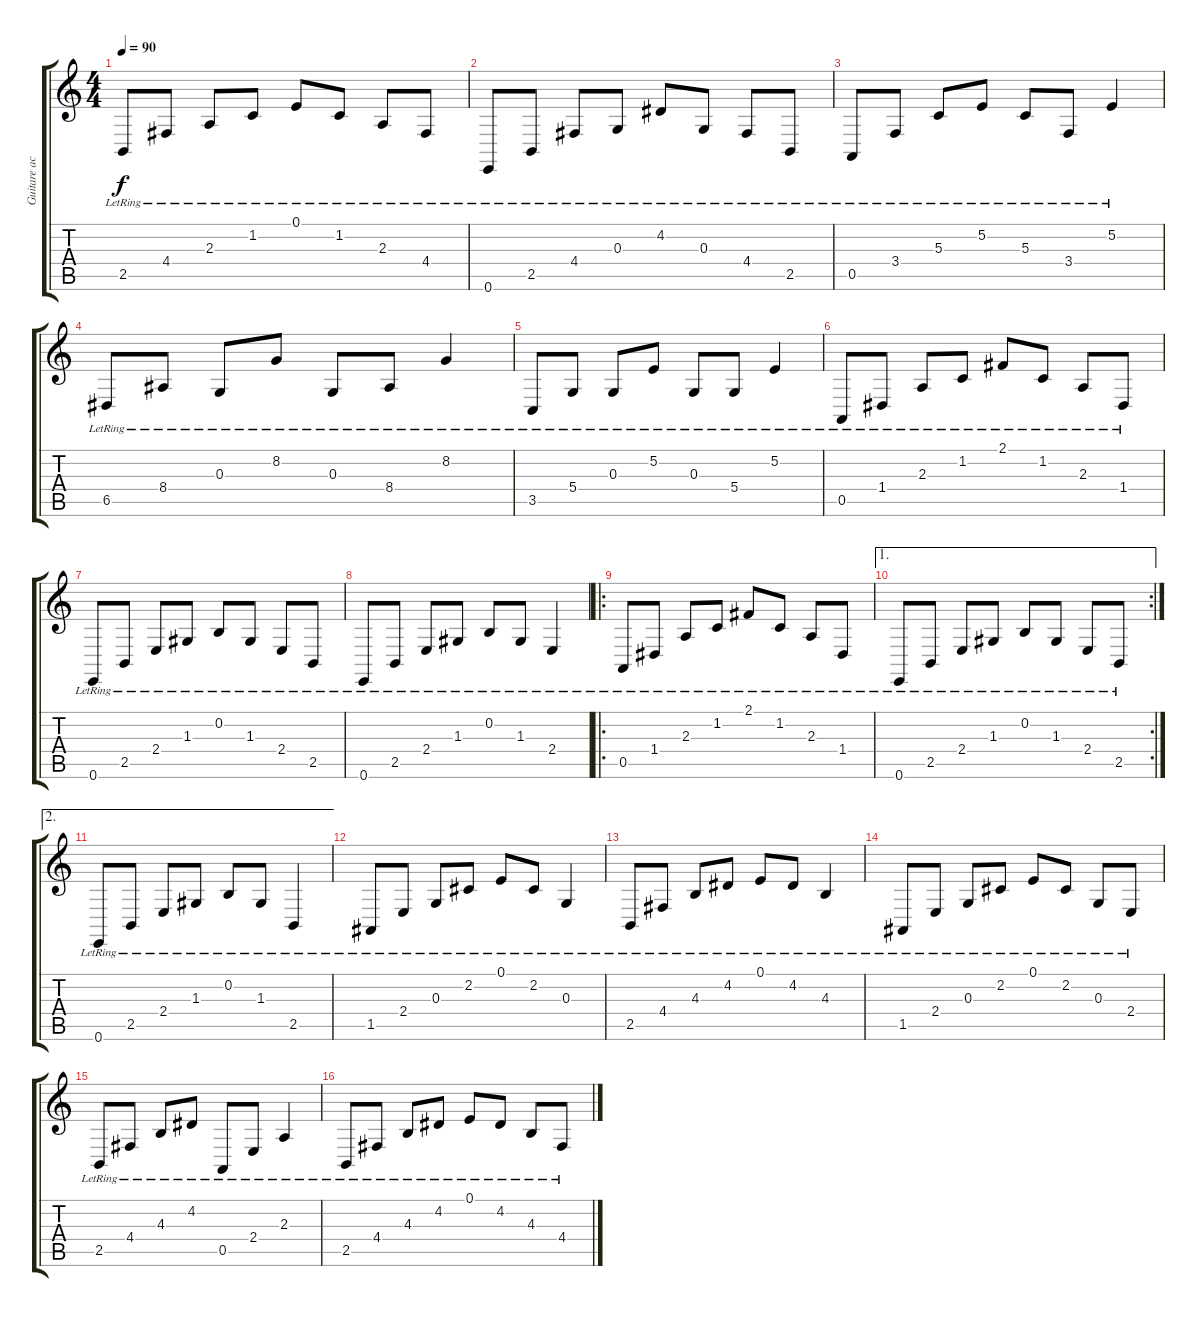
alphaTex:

\track ("Guitare acoustique" "Guitare ac") {instrument harpsichord}
\staff {score tabs}
\tuning (E4 B3 G3 D3 A2 E2) {hide}
\ts (4 4)
\tempo 90
\clef g2
\ks c
2.5{lr}.8{dy f} 4.4{lr}.8 2.3{lr}.8 1.2{lr}.8 0.1{lr}.8 1.2{lr}.8 2.3{lr}.8 4.4{lr}.8 |
0.6{lr}.8 2.5{lr}.8 4.4{lr}.8 0.3{lr}.8 4.2{lr}.8 0.3{lr}.8 4.4{lr}.8 2.5{lr}.8 |
0.5{lr}.8 3.4{lr}.8 5.3{lr}.8 5.2{lr}.8 5.3{lr}.8 3.4{lr}.8 5.2{lr}.4 |
6.5{lr}.8 8.4{lr}.8 0.3{lr}.8 8.2{lr}.8 0.3{lr}.8 8.4{lr}.8 8.2{lr}.4 |
3.5{lr}.8 5.4{lr}.8 0.3{lr}.8 5.2{lr}.8 0.3{lr}.8 5.4{lr}.8 5.2{lr}.4 |
0.5{lr}.8 1.4{lr}.8 2.3{lr}.8 1.2{lr}.8 2.1{lr}.8 1.2{lr}.8 2.3{lr}.8 1.4{lr}.8 |
0.6{lr}.8 2.5{lr}.8 2.4{lr}.8 1.3{lr}.8 0.2{lr}.8 1.3{lr}.8 2.4{lr}.8 2.5{lr}.8 |
0.6{lr}.8 2.5{lr}.8 2.4{lr}.8 1.3{lr}.8 0.2{lr}.8 1.3{lr}.8 2.4{lr}.4 |
\ro
0.5{lr}.8 1.4{lr}.8 2.3{lr}.8 1.2{lr}.8 2.1{lr}.8 1.2{lr}.8 2.3{lr}.8 1.4{lr}.8 |
\ae 1
\rc 2
0.6{lr}.8 2.5{lr}.8 2.4{lr}.8 1.3{lr}.8 0.2{lr}.8 1.3{lr}.8 2.4{lr}.8 2.5{lr}.8 |
\ae 2
0.6{lr}.8 2.5{lr}.8 2.4{lr}.8 1.3{lr}.8 0.2{lr}.8 1.3{lr}.8 2.5{lr}.4 |
1.5{lr}.8 2.4{lr}.8 0.3{lr}.8 2.2{lr}.8 0.1{lr}.8 2.2{lr}.8 0.3{lr}.4 |
2.5{lr}.8 4.4{lr}.8 4.3{lr}.8 4.2{lr}.8 0.1{lr}.8 4.2{lr}.8 4.3{lr}.4 |
1.5{lr}.8 2.4{lr}.8 0.3{lr}.8 2.2{lr}.8 0.1{lr}.8 2.2{lr}.8 0.3{lr}.8 2.4{lr}.8 |
2.5{lr}.8 4.4{lr}.8 4.3{lr}.8 4.2{lr}.8 0.5{lr}.8 2.4{lr}.8 2.3{lr}.4 |
2.5{lr}.8 4.4{lr}.8 4.3{lr}.8 4.2{lr}.8 0.1{lr}.8 4.2{lr}.8 4.3{lr}.8 4.4{lr}.8
